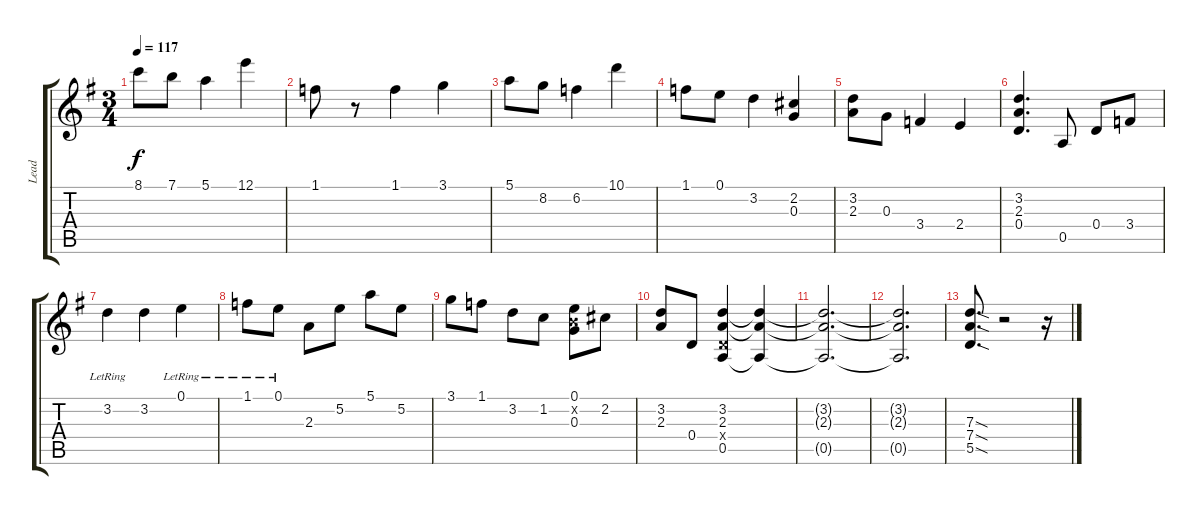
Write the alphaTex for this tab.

\track ("Lead" "Lead") {instrument distortionguitar}
\staff {score tabs}
\tuning (E4 B3 G3 D3 A2 E2) {hide}
\ts (3 4)
\tempo 117
\clef g2
\ks g
8.1.8{dy f} 7.1.8 5.1.4 12.1.4 |
1.1.8 r.8 1.1.4 3.1.4 |
5.1.8 8.2.8 6.2.4 10.1.4 |
1.1.8 0.1.8 3.2.4 (2.2 0.3).4 |
(3.2 2.3).8 0.3.8 3.4.4 2.4.4 |
(3.2 2.3 0.4).4{d} 0.5.8 0.4.8 3.4.8 |
3.2{lr}.4 3.2.4 0.1{lr}.4 |
1.1{lr}.8 0.1{lr}.8 2.3.8 5.2.8 5.1.8 5.2.8 |
3.1.8 1.1.8 3.2.8 1.2.8 (0.1 0.2{x} 0.3).8 2.2.8 |
(3.2 2.3).8 0.4.8 (3.2 2.3 0.4{x} 0.5).4 (3.2{t} 2.3{t} 0.5{t}).4 |
(3.2{t} 2.3{t} 0.5{t}).2{d} |
(3.2{t} 2.3{t} 0.5{t}).2{d} |
(7.3{sod} 7.4{sod} 5.5{sod}).8{d} r.2 r.16
